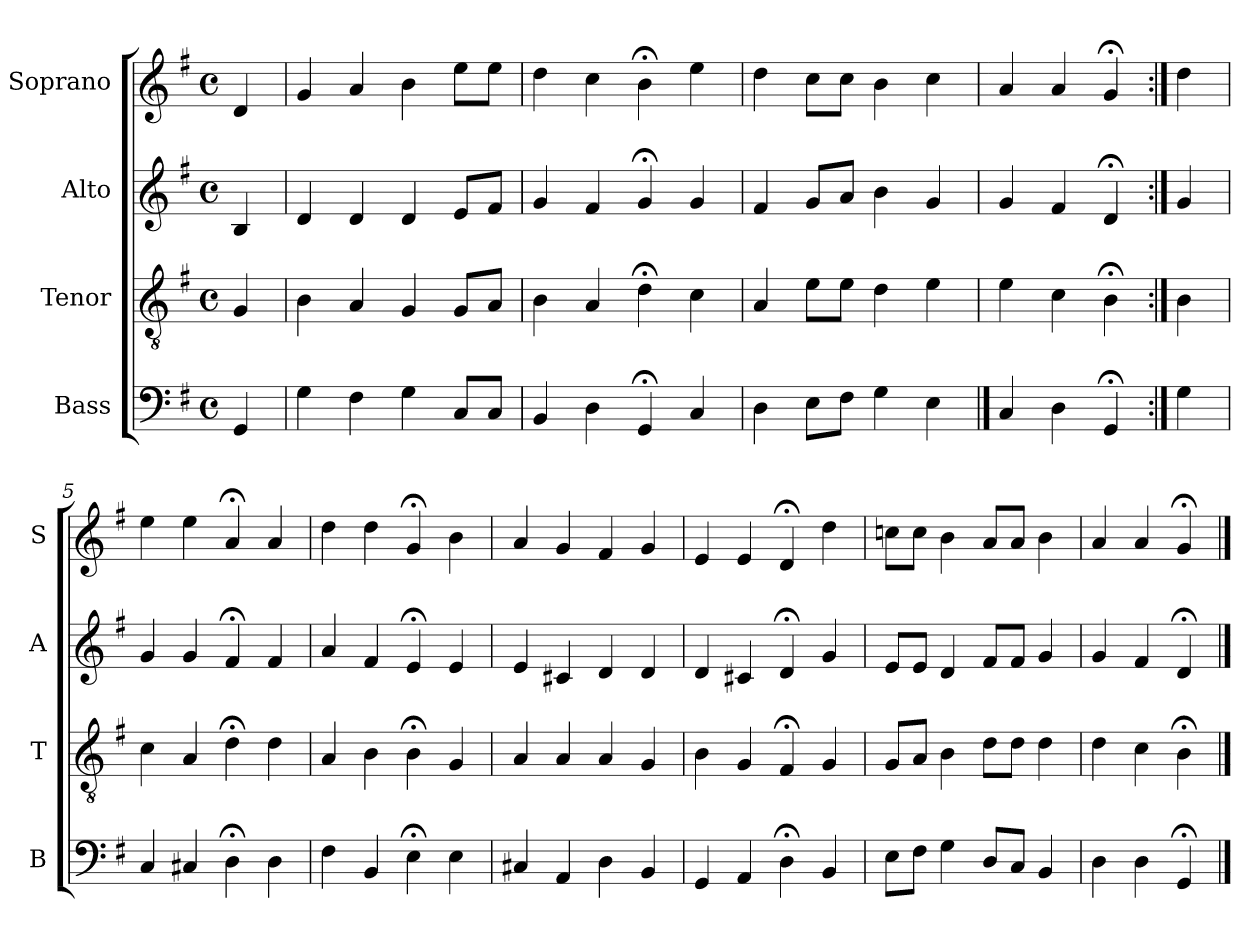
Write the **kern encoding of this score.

**kern	**kern	**kern	**kern
*part4	*part3	*part2	*part1
*staff4	*staff3	*staff2	*staff1
*I"Bass	*I"Tenor	*I"Alto	*I"Soprano
*I'B	*I'T	*I'A	*I'S
*clefF4	*clefGv2	*clefG2	*clefG2
*k[f#]	*k[f#]	*k[f#]	*k[f#]
*G:	*G:	*G:	*G:
*M4/4	*M4/4	*M4/4	*M4/4
*met(c)	*met(c)	*met(c)	*met(c)
*MM100	*MM100	*MM100	*MM100
=	=	=	=
4GG	4G	4B	4d
=1	=1	=1	=1
4G	4B	4d	4g
4F#	4A	4d	4a
4G	4G	4d	4b
8CL	8GL	8eL	8eeL
8CJ	8AJ	8f#J	8eeJ
=2	=2	=2	=2
4BB	4B	4g	4dd
4D	4A	4f#	4cc
4GG;<	4d;<	4g;<	4b;<
4C	4c	4g	4ee
=3	=3	=3	=3
4D	4A	4f#	4dd
8EL	8eL	8gL	8ccL
8F#J	8eJ	8aJ	8ccJ
4G	4d	4b	4b
4E	4e	4g	4cc
==4	=4	=4	=4
4C	4e	4g	4a
4D	4c	4f#	4a
4GG;<	4B;<	4d;<	4g;<
=:|!	=:|!	=:|!	=:|!
4G	4B	4g	4dd
=5	=5	=5	=5
4C	4c	4g	4ee
4C#X	4A	4g	4ee
4D;<	4d;<	4f#;<	4a;<
4D	4d	4f#	4a
=6	=6	=6	=6
4F#	4A	4a	4dd
4BB	4B	4f#	4dd
4E;<	4B;<	4e;<	4g;<
4E	4G	4e	4b
=7	=7	=7	=7
4C#X	4A	4e	4a
4AA	4A	4c#X	4g
4D	4A	4d	4f#
4BB	4G	4d	4g
=8	=8	=8	=8
4GG	4B	4d	4e
4AA	4G	4c#X	4e
4D;<	4F#;<	4d;<	4d;<
4BB	4G	4g	4dd
=9	=9	=9	=9
8EL	8GL	8eL	8ccnL
8F#J	8AJ	8eJ	8ccJ
4G	4B	4d	4b
8DL	8dL	8f#L	8aL
8CJ	8dJ	8f#J	8aJ
4BB	4d	4g	4b
=10	=10	=10	=10
4D	4d	4g	4a
4D	4c	4f#	4a
4GG;<	4B;<	4d;<	4g;<
==	==	==	==
*-	*-	*-	*-
